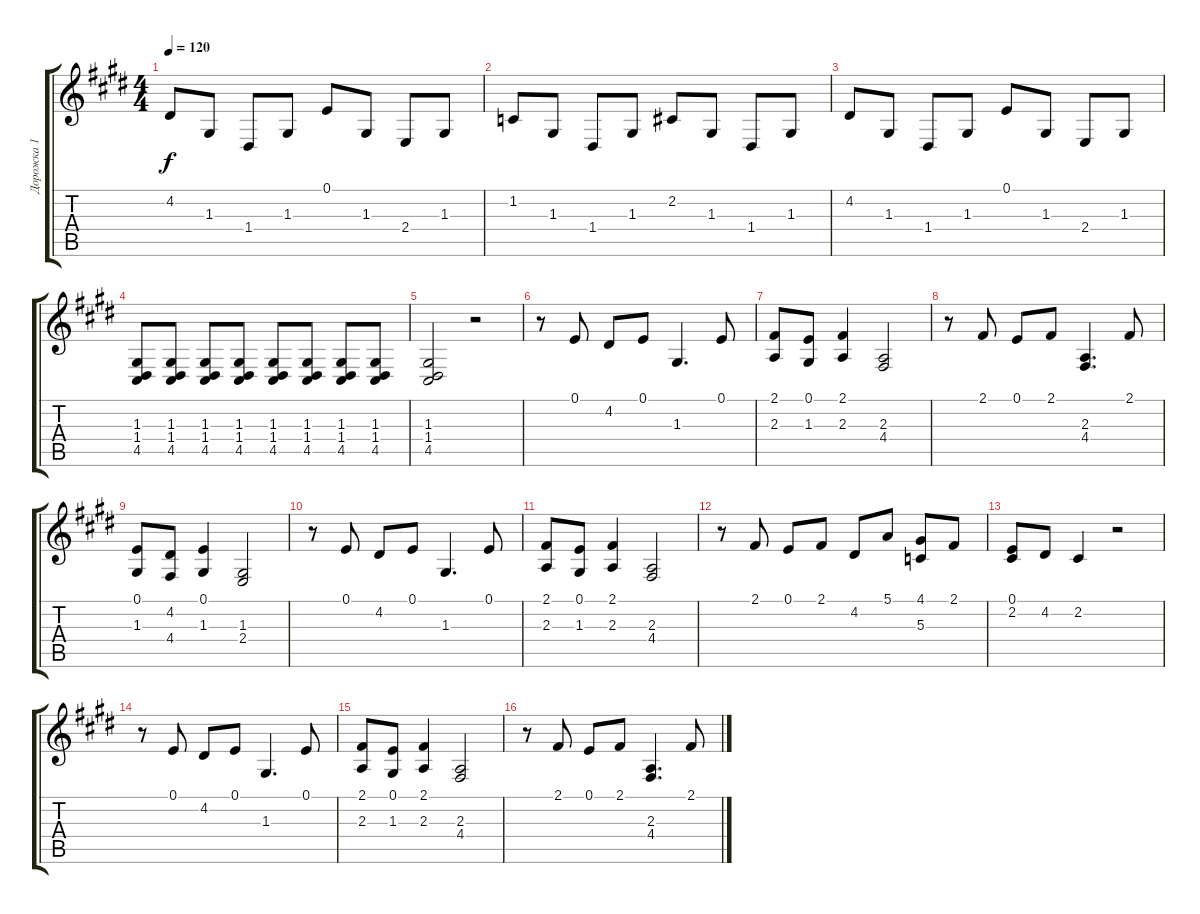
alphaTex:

\track ("Дорожка 1" "Дорожка 1") {instrument acousticgrandpiano}
\staff {score tabs}
\tuning (E4 B3 G3 D3 A2 E2) {hide}
\ts (4 4)
\tempo 120
\clef g2
\ks e
4.2.8{dy f} 1.3.8 1.4.8 1.3.8 0.1.8 1.3.8 2.4.8 1.3.8 |
1.2.8 1.3.8 1.4.8 1.3.8 2.2.8 1.3.8 1.4.8 1.3.8 |
4.2.8 1.3.8 1.4.8 1.3.8 0.1.8 1.3.8 2.4.8 1.3.8 |
(1.3 1.4 4.5).8 (1.3 1.4 4.5).8 (1.3 1.4 4.5).8 (1.3 1.4 4.5).8 (1.3 1.4 4.5).8 (1.3 1.4 4.5).8 (1.3 1.4 4.5).8 (1.3 1.4 4.5).8 |
(1.3 1.4 4.5).2 r.2 |
r.8 0.1.8 4.2.8 0.1.8 1.3.4{d} 0.1.8 |
(2.1 2.3).8 (0.1 1.3).8 (2.1 2.3).4 (2.3 4.4).2 |
r.8 2.1.8 0.1.8 2.1.8 (2.3 4.4).4{d} 2.1.8 |
(0.1 1.3).8 (4.2 4.4).8 (0.1 1.3).4 (1.3 2.4).2 |
r.8 0.1.8 4.2.8 0.1.8 1.3.4{d} 0.1.8 |
(2.1 2.3).8 (0.1 1.3).8 (2.1 2.3).4 (2.3 4.4).2 |
r.8 2.1.8 0.1.8 2.1.8 4.2.8 5.1.8 (4.1 5.3).8 2.1.8 |
(0.1 2.2).8 4.2.8 2.2.4 r.2 |
r.8 0.1.8 4.2.8 0.1.8 1.3.4{d} 0.1.8 |
(2.1 2.3).8 (0.1 1.3).8 (2.1 2.3).4 (2.3 4.4).2 |
r.8 2.1.8 0.1.8 2.1.8 (2.3 4.4).4{d} 2.1.8
